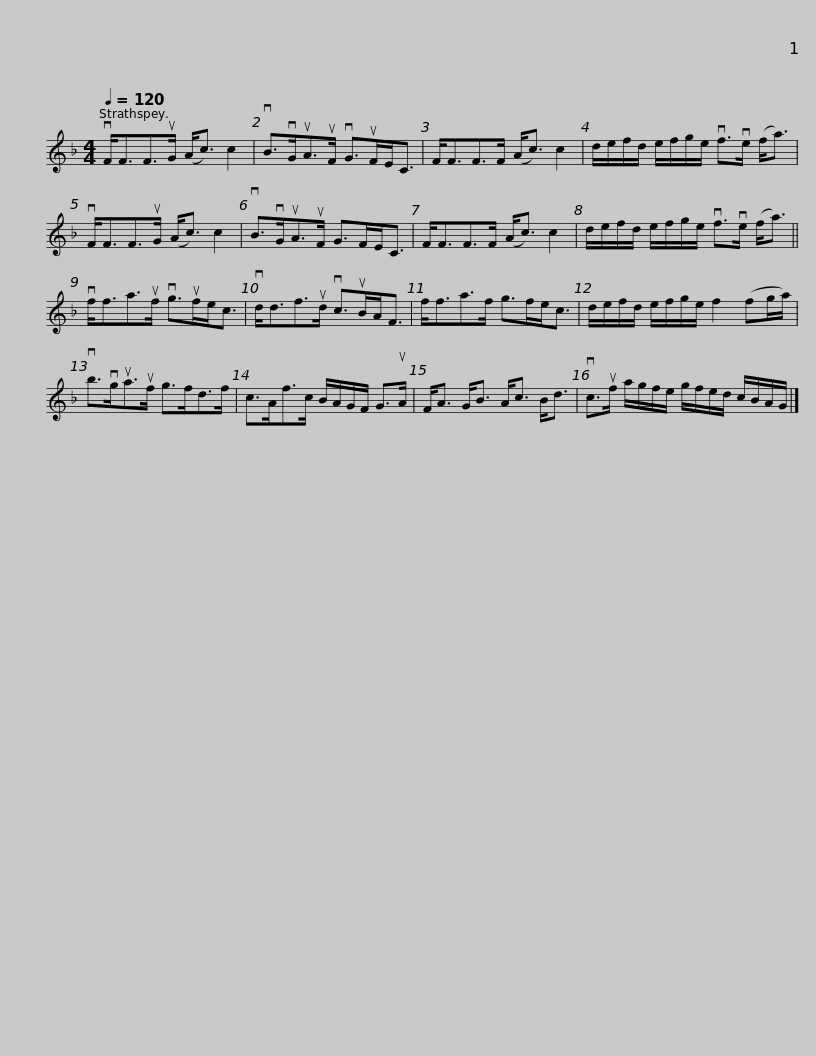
X:1
L:1/8
Q:1/4=120
M:4/4
I:linebreak $
K:F
V:1 treble
V:1
 vF<FF>uG (A<c) c2 | vB>vGuA>uF vG>uFE<C | F<FF>F (A<c) c2 | d/e/f/d/ e/f/g/e/ vf>ve (f<a) |$ vF<FF>uG (A<c) c2 | %5
 vB>vGuA>uF G>FE<C | F<FF>F (A<c) c2 | d/e/f/d/ e/f/g/e/ vf>ve (f<a) ||$ vf<fa>uf vg>ufe<c | vd<df>ud vc>uBA<F | %10
 f<fa>f g>fe<c | d/e/f/d/ e/f/g/e/ f2 (fg/a/) |$ vb>vgua>uf g>fd>f | c>Af>c B/A/G/F/ G>uA | F<A G<B A<c B<d | %15
 vc>uf a/g/f/e/ g/f/e/d/ c/B/A/G/ |] %16
